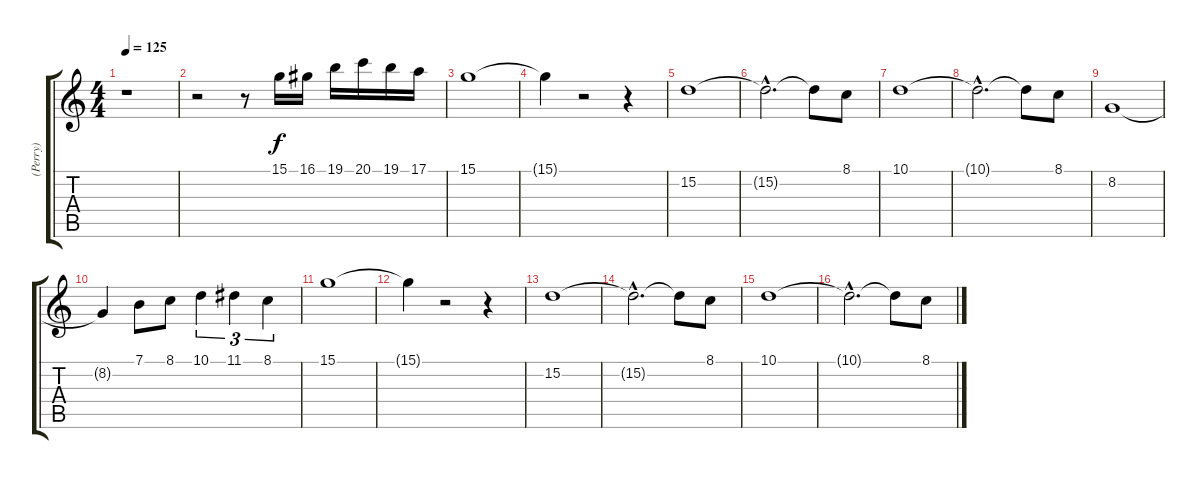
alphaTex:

\track ("(Perry)" "(Perry)") {instrument celesta}
\staff {score tabs}
\tuning (E4 B3 G3 D3 A2 E2) {hide}
\ts (4 4)
\tempo 125
\clef g2
\ks c
r.1{dy f} |
r.2 r.8 15.1.16 16.1.16 19.1.16 20.1.16 19.1.16 17.1.16 |
15.1.1 |
15.1{t}.4 r.2 r.4 |
15.2.1 |
15.2{hac t}.2{d} 15.2{t}.8 8.1.8 |
10.1.1 |
10.1{hac t}.2{d} 10.1{t}.8 8.1.8 |
8.2.1 |
8.2{t}.4 7.1.8 8.1.8 10.1.4{tu (3 2)} 11.1.4{tu (3 2)} 8.1.4{tu (3 2)} |
15.1.1 |
15.1{t}.4 r.2 r.4 |
15.2.1 |
15.2{hac t}.2{d} 15.2{t}.8 8.1.8 |
10.1.1 |
10.1{hac t}.2{d} 10.1{t}.8 8.1.8
